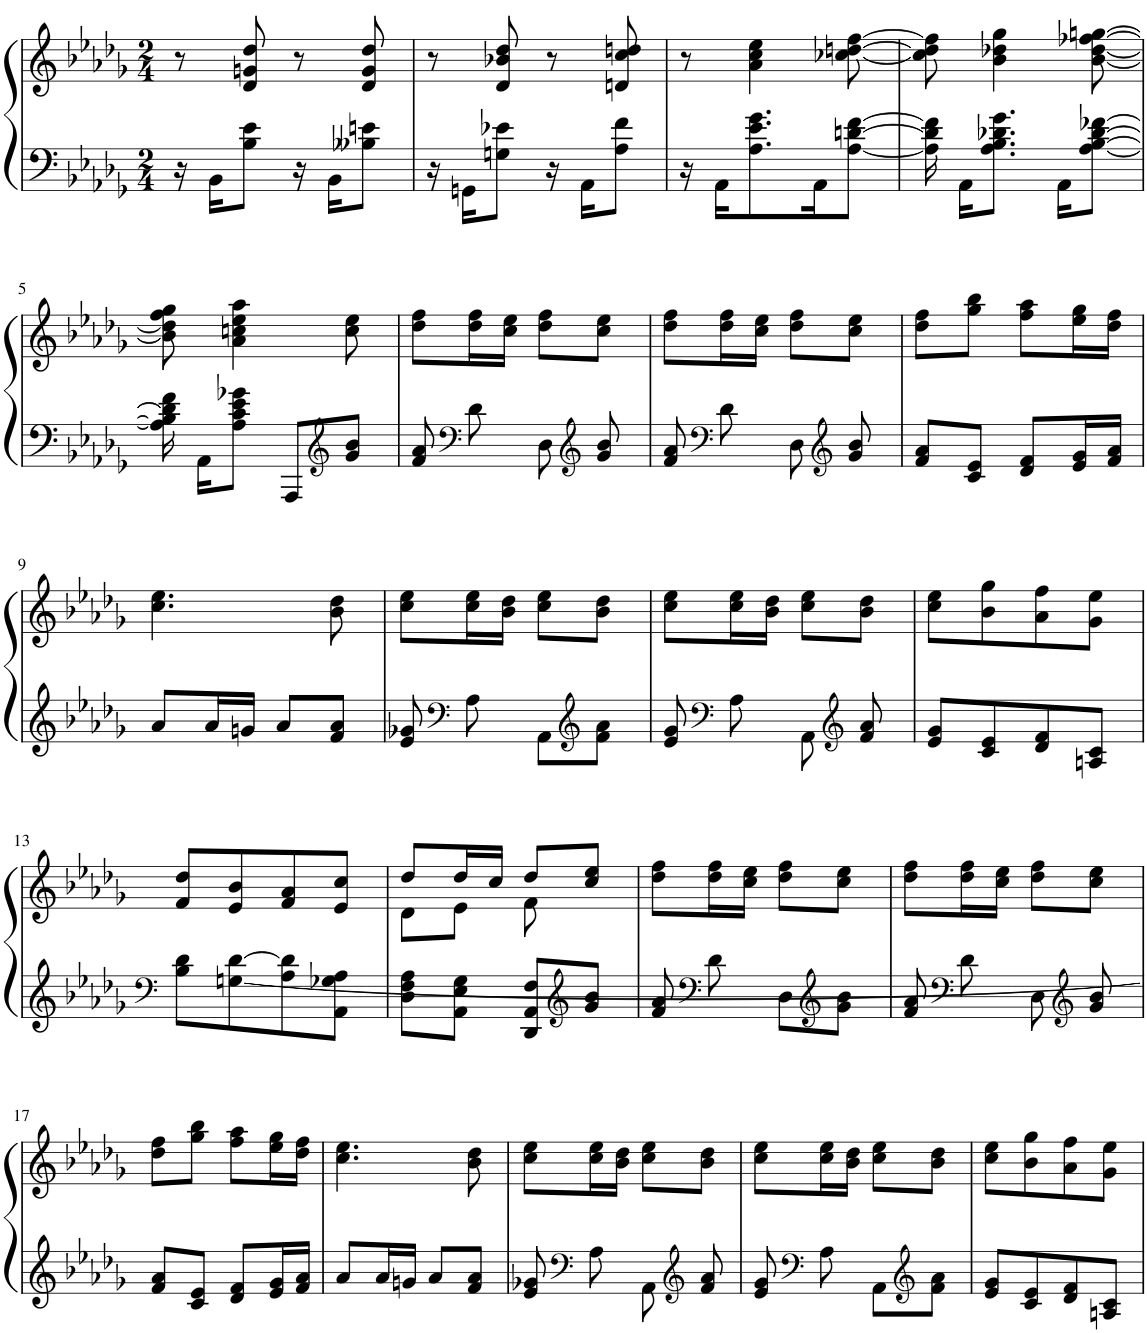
**kern	**kern
*part1	*part1
*staff2	*staff1
*I"Piano	*
*I'Pno.	*
*clefF4	*clefG2
*k[b-e-a-d-g-]	*k[b-e-a-d-g-]
*M2/4	*M2/4
=1	=1
16r	8r
16BB-\KL	.
8B-\ 8e-\J	8d-/ 8gn/ 8dd-/
16r	8r
16BB-\KL	.
8B--X\ 8en\J	8d-/ 8g/ 8dd-/
=2	=2
16r	8r
16GGn\KL	.
8Gn\ 8e-X\J	8d-/ 8b-X/ 8dd-/
16r	8r
16AA-\KL	.
8A-\ 8f\J	8dn/ 8cc/ 8ddn/
=3	=3
16r	8r
16AA-\KL	.
8.A-\ 8.e-\ 8.g-\	4a-\ 4cc\ 4ee-\
16AA-\K	.
[8A-\ [8dn\ [8f\J	[8cc-X\ [8ddn\ [8ff\
=4	=4
16A-\] 16d\] 16f\]	8cc-\] 8dd\] 8ff\]
16AA-\KL	.
8.A-\ 8.B-\ 8.d-X\ 8.g-\J	4b-\ 4dd-X\ 4gg-\
16AA-\KL	.
[8A-\ [8B-\ [8d-\ [8f-X\J	[8b-\ [8dd-\ [8ff-X\ [8ggn\
!!LO:LB:g=z
=5	=5
16A-\] 16B-\] 16d-\] 16f\	8b-\] 8dd-\] 8ff\ 8gg-\
16AA-\KL	.
8A-\ 8c\ 8e-\ 8g-X\J	4a-\ 4ccn\ 4ee-\ 4aa-\
8AAA-/L	.
*clefG2	*
8g-/ 8b-/J	8cc\ 8ee-\
=6	=6
*^	*
8f/ 8a-/	8ryy	8dd-\ 8ff\L
*clefF4	*	*
4ryy	8d-\	16dd-\ 16ff\L
.	.	16cc\ 16ee-\JJ
.	8D-\	8dd-\ 8ff\L
*clefG2	*	*
8g-/ 8b-/	8ryy	8cc\ 8ee-\J
=7	=7	=7
8f/ 8a-/	8ryy	8dd-\ 8ff\L
*clefF4	*	*
4ryy	8d-\	16dd-\ 16ff\L
.	.	16cc\ 16ee-\JJ
.	8D-\	8dd-\ 8ff\L
*clefG2	*	*
8g-/ 8b-/	8ryy	8cc\ 8ee-\J
*v	*v	*
=8	=8
8f/ 8a-/L	8dd-\ 8ff\L
8c/ 8e-/J	8gg-\ 8bb-\J
8d-/ 8f/L	8ff\ 8aa-\L
16e-/ 16g-/L	16ee-\ 16gg-\L
16f/ 16a-/JJ	16dd-\ 16ff\JJ
!!LO:LB:g=z
=9	=9
8a-/L	4.cc\ 4.ee-\
16a-/L	.
16gn/JJ	.
8a-/L	.
8f/ 8a-/J	8b-\ 8dd-\
=10	=10
8e-/ 8g-X/	8cc\ 8ee-\L
*clefF4	*
8A-\	16cc\ 16ee-\L
.	16b-\ 16dd-\JJ
8AA-\L	8cc\ 8ee-\L
*clefG2	*
8f\ 8a-\J	8b-\ 8dd-\J
=11	=11
*^	*
8e-/ 8g-/	8ryy	8cc\ 8ee-\L
*clefF4	*	*
4ryy	8A-\	16cc\ 16ee-\L
.	.	16b-\ 16dd-\JJ
.	8AA-\	8cc\ 8ee-\L
*clefG2	*	*
8f/ 8a-/	8ryy	8b-\ 8dd-\J
*v	*v	*
=12	=12
8e-/ 8g-/L	8cc\ 8ee-\L
8c/ 8e-/	8b-\ 8gg-\
8d-/ 8f/	8a-\ 8ff\
8An/ 8c/J	8g-\ 8ee-\J
!!LO:LB:g=z
=13	=13
*clefF4	*
8B-\ 8d-\L	8f/ 8dd-/L
[8Gn\ [8d-\	8e-/ 8b-/
8A-\ 8d-\]	8f/ 8a-/
8AA-\ 8G-X\ 8A-\J	8e-/ 8cc/J
=14	=14
*	*^
8D-\ 8F\ 8A-\L	8dd-/L	8d-\L
8AA-\ 8E-\ 8G-\J	16dd-/L	8e-\J
.	16cc/JJ	.
8DD-/ 8AA-/ 8F/L	8dd-/L	8f\
*clefG2	*	*
8g-/ 8b-/J	8cc/ 8ee-/J	8ryy
*	*v	*v
=15	=15
8f/ 8a-/	8dd-\ 8ff\L
*clefF4	*
8d-\	16dd-\ 16ff\L
.	16cc\ 16ee-\JJ
8D-\L	8dd-\ 8ff\L
*clefG2	*
8g-\ 8b-\J	8cc\ 8ee-\J
=16	=16
*^	*
8f/ 8a-/	8ryy	8dd-\ 8ff\L
*clefF4	*	*
4ryy	8d-\	16dd-\ 16ff\L
.	.	16cc\ 16ee-\JJ
.	8D-\	8dd-\ 8ff\L
*clefG2	*	*
8g-/ 8b-/	8ryy	8cc\ 8ee-\J
*v	*v	*
!!LO:LB:g=z
=17	=17
8f/ 8a-/L	8dd-\ 8ff\L
8c/ 8e-/J	8gg-\ 8bb-\J
8d-/ 8f/L	8ff\ 8aa-\L
16e-/ 16g-/L	16ee-\ 16gg-\L
16f/ 16a-/JJ	16dd-\ 16ff\JJ
=18	=18
8a-/L	4.cc\ 4.ee-\
16a-/L	.
16gn/JJ	.
8a-/L	.
8f/ 8a-/J	8b-\ 8dd-\
=19	=19
*^	*
8e-/ 8g-X/	8ryy	8cc\ 8ee-\L
*clefF4	*	*
4ryy	8A-\	16cc\ 16ee-\L
.	.	16b-\ 16dd-\JJ
.	8AA-\	8cc\ 8ee-\L
*clefG2	*	*
8f/ 8a-/	8ryy	8b-\ 8dd-\J
*v	*v	*
=20	=20
8e-/ 8g-/	8cc\ 8ee-\L
*clefF4	*
8A-\	16cc\ 16ee-\L
.	16b-\ 16dd-\JJ
8AA-\L	8cc\ 8ee-\L
*clefG2	*
8f\ 8a-\J	8b-\ 8dd-\J
=21	=21
8e-/ 8g-/L	8cc\ 8ee-\L
8c/ 8e-/	8b-\ 8gg-\
8d-/ 8f/	8a-\ 8ff\
8An/ 8c/J	8g-\ 8ee-\J
=	=
*-	*-
